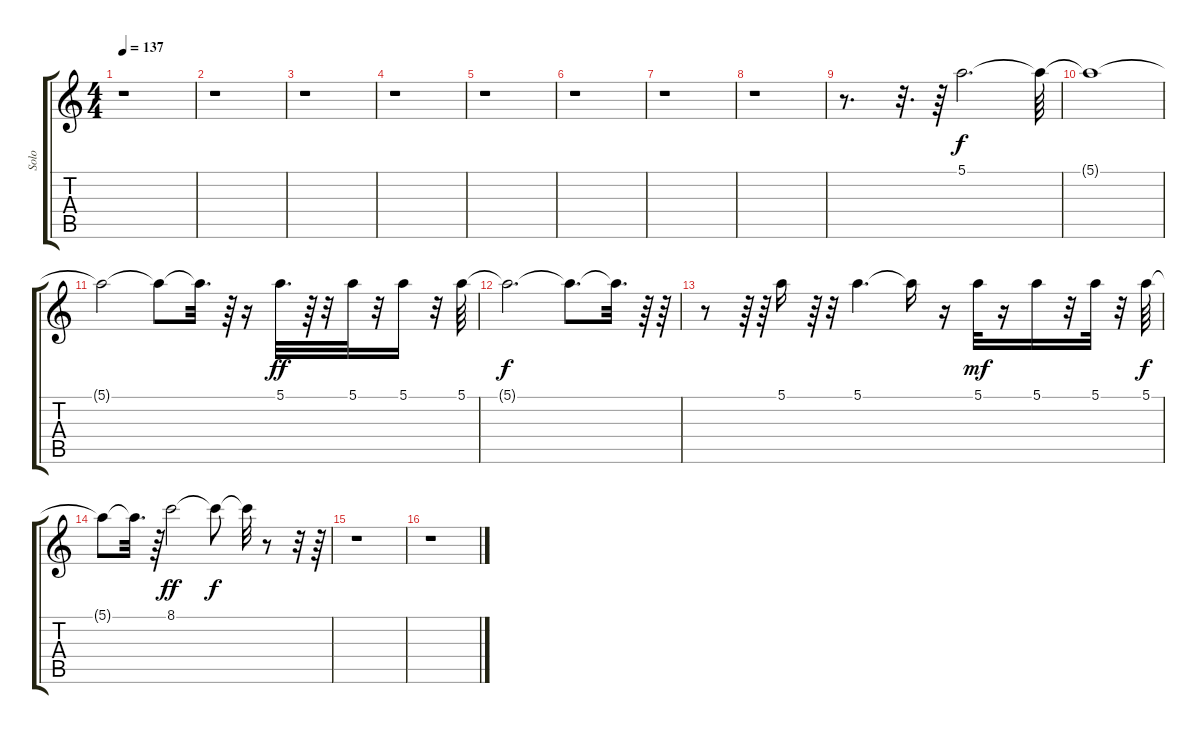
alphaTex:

\track ("Solo" "Solo") {instrument overdrivenguitar}
\staff {score tabs}
\tuning (E4 B3 G3 D3 A2 E2) {hide}
\ts (4 4)
\tempo 137
\clef g2
\ks c
r.1{dy f} |
r.1 |
r.1 |
r.1 |
r.1 |
r.1 |
r.1 |
r.1 |
r.8{d} r.32{d} r.64 5.1.2{d} 5.1{t}.64 |
5.1{t}.1 |
5.1{t}.2 5.1{t}.8 5.1{t}.32{d} r.64 r.16 5.1.32{d dy ff} r.64 r.32 5.1.32 r.32 5.1.16 r.32 5.1.64 |
5.1{t}.2{d dy f} 5.1{t}.8{d} 5.1{t}.32{d} r.64 r.64 |
r.8 r.64 r.64 5.1.16 r.64 r.32 5.1.4{d} 5.1{t}.16 r.16 5.1.32{dy mf} r.16 5.1.16 r.32 5.1.32 r.32 5.1.64{dy f} |
5.1{t}.8 5.1{t}.32{d} r.64 8.1.2{dy ff} 8.1{t}.8{dy f} 8.1{t}.32 r.8 r.32 r.64 |
r.1 |
r.1
